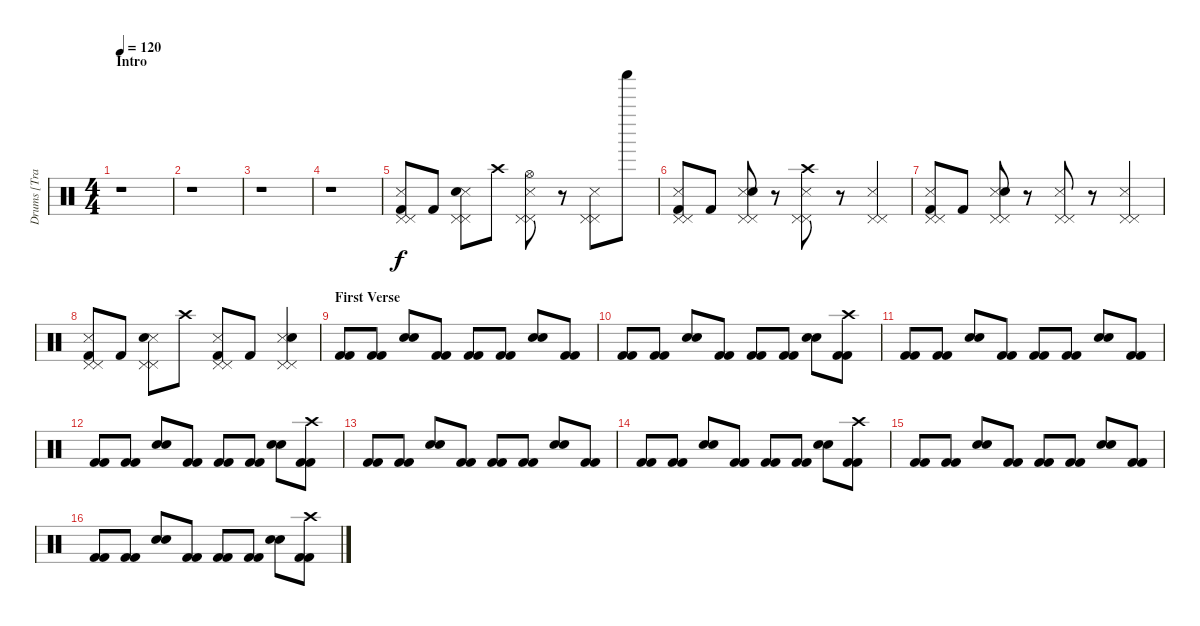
\track ("Drums [Travis Barker]" "Drums [Tra") {instrument percussion}
\staff {score}
\articulation defaults
\ts (4 4)
\section ("" "Intro")
\tempo 120
\tempo 130
\tempo 120
\clef neutral
\ks c
r.1{dy f} |
r.1 |
r.1 |
r.1 |
("Pedal Hi-Hat (hit)" "Pedal Hi-Hat (hit)" "Snare (side stick) 3" "Kick (hit) 2").8 "Kick (hit) 2".8 ("Pedal Hi-Hat (hit)" "Pedal Hi-Hat (hit)" "Snare (side stick) 3" "Snare (hit) 2").8 "Crash high (hit)".8 ("Pedal Hi-Hat (hit)" "Pedal Hi-Hat (hit)" "Snare (side stick) 3" "Hi-Hat (open)").8 r.8 ("Pedal Hi-Hat (hit)" "Pedal Hi-Hat (hit)" "Snare (side stick) 3").8 "Shaker (hit)".8 |
("Pedal Hi-Hat (hit)" "Pedal Hi-Hat (hit)" "Snare (side stick) 3" "Kick (hit) 2").8 "Kick (hit) 2".8 ("Pedal Hi-Hat (hit)" "Pedal Hi-Hat (hit)" "Snare (side stick) 3" "Snare (hit) 2").8 r.8 ("Pedal Hi-Hat (hit)" "Pedal Hi-Hat (hit)" "Snare (side stick) 3" "Crash high (hit)").8 r.8 ("Pedal Hi-Hat (hit)" "Pedal Hi-Hat (hit)" "Snare (side stick) 3").4 |
("Pedal Hi-Hat (hit)" "Pedal Hi-Hat (hit)" "Snare (side stick) 3" "Kick (hit) 2").8 "Kick (hit) 2".8 ("Pedal Hi-Hat (hit)" "Pedal Hi-Hat (hit)" "Snare (side stick) 3" "Snare (hit) 2").8 r.8 ("Pedal Hi-Hat (hit)" "Pedal Hi-Hat (hit)" "Snare (side stick) 3").8 r.8 ("Pedal Hi-Hat (hit)" "Pedal Hi-Hat (hit)" "Snare (side stick) 3").4 |
("Pedal Hi-Hat (hit)" "Pedal Hi-Hat (hit)" "Snare (side stick) 3" "Kick (hit) 2").8 "Kick (hit) 2".8 ("Pedal Hi-Hat (hit)" "Pedal Hi-Hat (hit)" "Snare (side stick) 3" "Snare (hit) 2").8 "Crash high (hit)".8 ("Pedal Hi-Hat (hit)" "Pedal Hi-Hat (hit)" "Snare (side stick) 3" "Kick (hit) 2").8 "Kick (hit) 2".8 ("Pedal Hi-Hat (hit)" "Pedal Hi-Hat (hit)" "Snare (side stick) 3" "Snare (hit) 2").4 |
\section ("" "First Verse")
("Kick (hit) 2" "Kick (hit) 2").8 ("Kick (hit) 2" "Kick (hit) 2").8 ("Snare (hit) 2" "Snare (hit) 2").8 ("Kick (hit) 2" "Kick (hit) 2").8 ("Kick (hit) 2" "Kick (hit) 2").8 ("Kick (hit) 2" "Kick (hit) 2").8 ("Snare (hit) 2" "Snare (hit) 2").8 ("Kick (hit) 2" "Kick (hit) 2").8 |
("Kick (hit) 2" "Kick (hit) 2").8 ("Kick (hit) 2" "Kick (hit) 2").8 ("Snare (hit) 2" "Snare (hit) 2").8 ("Kick (hit) 2" "Kick (hit) 2").8 ("Kick (hit) 2" "Kick (hit) 2").8 ("Kick (hit) 2" "Kick (hit) 2").8 ("Snare (hit) 2" "Snare (hit) 2").8 ("Crash high (hit)" "Kick (hit) 2" "Kick (hit) 2").8 |
("Kick (hit) 2" "Kick (hit) 2").8 ("Kick (hit) 2" "Kick (hit) 2").8 ("Snare (hit) 2" "Snare (hit) 2").8 ("Kick (hit) 2" "Kick (hit) 2").8 ("Kick (hit) 2" "Kick (hit) 2").8 ("Kick (hit) 2" "Kick (hit) 2").8 ("Snare (hit) 2" "Snare (hit) 2").8 ("Kick (hit) 2" "Kick (hit) 2").8 |
("Kick (hit) 2" "Kick (hit) 2").8 ("Kick (hit) 2" "Kick (hit) 2").8 ("Snare (hit) 2" "Snare (hit) 2").8 ("Kick (hit) 2" "Kick (hit) 2").8 ("Kick (hit) 2" "Kick (hit) 2").8 ("Kick (hit) 2" "Kick (hit) 2").8 ("Snare (hit) 2" "Snare (hit) 2").8 ("Crash high (hit)" "Kick (hit) 2" "Kick (hit) 2").8 |
("Kick (hit) 2" "Kick (hit) 2").8 ("Kick (hit) 2" "Kick (hit) 2").8 ("Snare (hit) 2" "Snare (hit) 2").8 ("Kick (hit) 2" "Kick (hit) 2").8 ("Kick (hit) 2" "Kick (hit) 2").8 ("Kick (hit) 2" "Kick (hit) 2").8 ("Snare (hit) 2" "Snare (hit) 2").8 ("Kick (hit) 2" "Kick (hit) 2").8 |
("Kick (hit) 2" "Kick (hit) 2").8 ("Kick (hit) 2" "Kick (hit) 2").8 ("Snare (hit) 2" "Snare (hit) 2").8 ("Kick (hit) 2" "Kick (hit) 2").8 ("Kick (hit) 2" "Kick (hit) 2").8 ("Kick (hit) 2" "Kick (hit) 2").8 ("Snare (hit) 2" "Snare (hit) 2").8 ("Crash high (hit)" "Kick (hit) 2" "Kick (hit) 2").8 |
("Kick (hit) 2" "Kick (hit) 2").8 ("Kick (hit) 2" "Kick (hit) 2").8 ("Snare (hit) 2" "Snare (hit) 2").8 ("Kick (hit) 2" "Kick (hit) 2").8 ("Kick (hit) 2" "Kick (hit) 2").8 ("Kick (hit) 2" "Kick (hit) 2").8 ("Snare (hit) 2" "Snare (hit) 2").8 ("Kick (hit) 2" "Kick (hit) 2").8 |
("Kick (hit) 2" "Kick (hit) 2").8 ("Kick (hit) 2" "Kick (hit) 2").8 ("Snare (hit) 2" "Snare (hit) 2").8 ("Kick (hit) 2" "Kick (hit) 2").8 ("Kick (hit) 2" "Kick (hit) 2").8 ("Kick (hit) 2" "Kick (hit) 2").8 ("Snare (hit) 2" "Snare (hit) 2").8 ("Crash high (hit)" "Kick (hit) 2" "Kick (hit) 2").8
